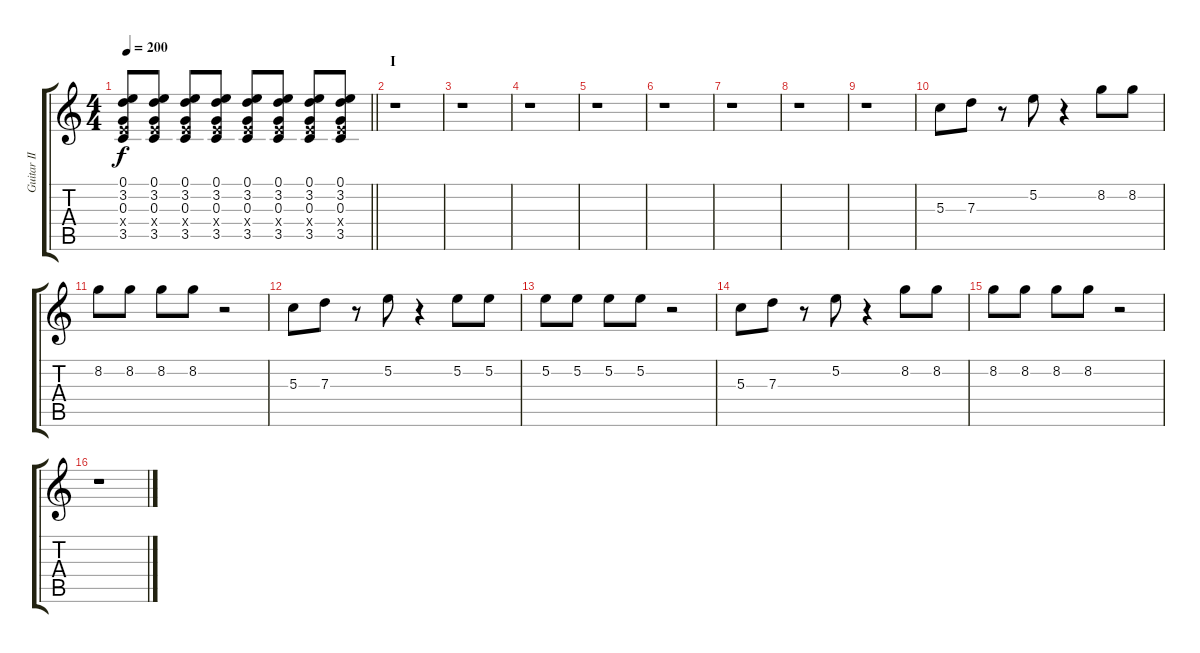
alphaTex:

\track ("Guitar II" "Guitar II") {instrument distortionguitar}
\staff {score tabs}
\tuning (E4 B3 G3 E3 A2 E2) {hide}
\ts (4 4)
\tempo 200
\clef g2
\barLineRight lightlight
\ks c
(0.1 3.2 0.3 0.4{x} 3.5).8{dy f} (0.1 3.2 0.3 0.4{x} 3.5).8 (0.1 3.2 0.3 0.4{x} 3.5).8 (0.1 3.2 0.3 0.4{x} 3.5).8 (0.1 3.2 0.3 0.4{x} 3.5).8 (0.1 3.2 0.3 0.4{x} 3.5).8 (0.1 3.2 0.3 0.4{x} 3.5).8 (0.1 3.2 0.3 0.4{x} 3.5).8 |
\section ("" "I")
r.1 |
r.1 |
r.1 |
r.1 |
r.1 |
r.1 |
r.1 |
r.1 |
5.3.8 7.3.8 r.8 5.2.8 r.4 8.2.8 8.2.8 |
8.2.8 8.2.8 8.2.8 8.2.8 r.2 |
5.3.8 7.3.8 r.8 5.2.8 r.4 5.2.8 5.2.8 |
5.2.8 5.2.8 5.2.8 5.2.8 r.2 |
5.3.8 7.3.8 r.8 5.2.8 r.4 8.2.8 8.2.8 |
8.2.8 8.2.8 8.2.8 8.2.8 r.2 |
r.1
